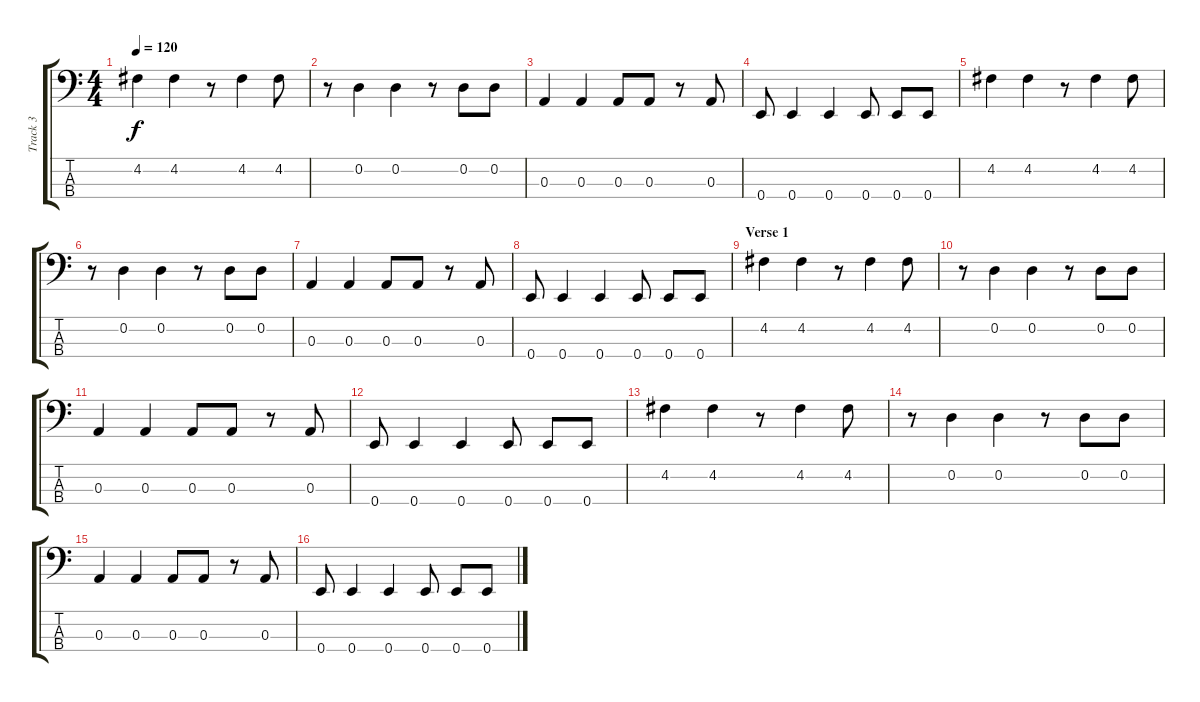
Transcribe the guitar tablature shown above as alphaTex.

\track ("Track 3" "Track 3") {instrument electricbassfinger}
\staff {score tabs}
\tuning (G2 D2 A1 E1) {hide}
\ts (4 4)
\tempo 120
\clef f4
\ks c
4.2.4{dy f instrument electricbassfinger} 4.2.4 r.8 4.2.4 4.2.8 |
r.8 0.2.4 0.2.4 r.8 0.2.8 0.2.8 |
0.3.4 0.3.4 0.3.8 0.3.8 r.8 0.3.8 |
0.4.8 0.4.4 0.4.4 0.4.8 0.4.8 0.4.8 |
4.2.4 4.2.4 r.8 4.2.4 4.2.8 |
r.8 0.2.4 0.2.4 r.8 0.2.8 0.2.8 |
0.3.4 0.3.4 0.3.8 0.3.8 r.8 0.3.8 |
0.4.8 0.4.4 0.4.4 0.4.8 0.4.8 0.4.8 |
\section ("" "Verse 1")
4.2.4 4.2.4 r.8 4.2.4 4.2.8 |
r.8 0.2.4 0.2.4 r.8 0.2.8 0.2.8 |
0.3.4 0.3.4 0.3.8 0.3.8 r.8 0.3.8 |
0.4.8 0.4.4 0.4.4 0.4.8 0.4.8 0.4.8 |
4.2.4 4.2.4 r.8 4.2.4 4.2.8 |
r.8 0.2.4 0.2.4 r.8 0.2.8 0.2.8 |
0.3.4 0.3.4 0.3.8 0.3.8 r.8 0.3.8 |
0.4.8 0.4.4 0.4.4 0.4.8 0.4.8 0.4.8
